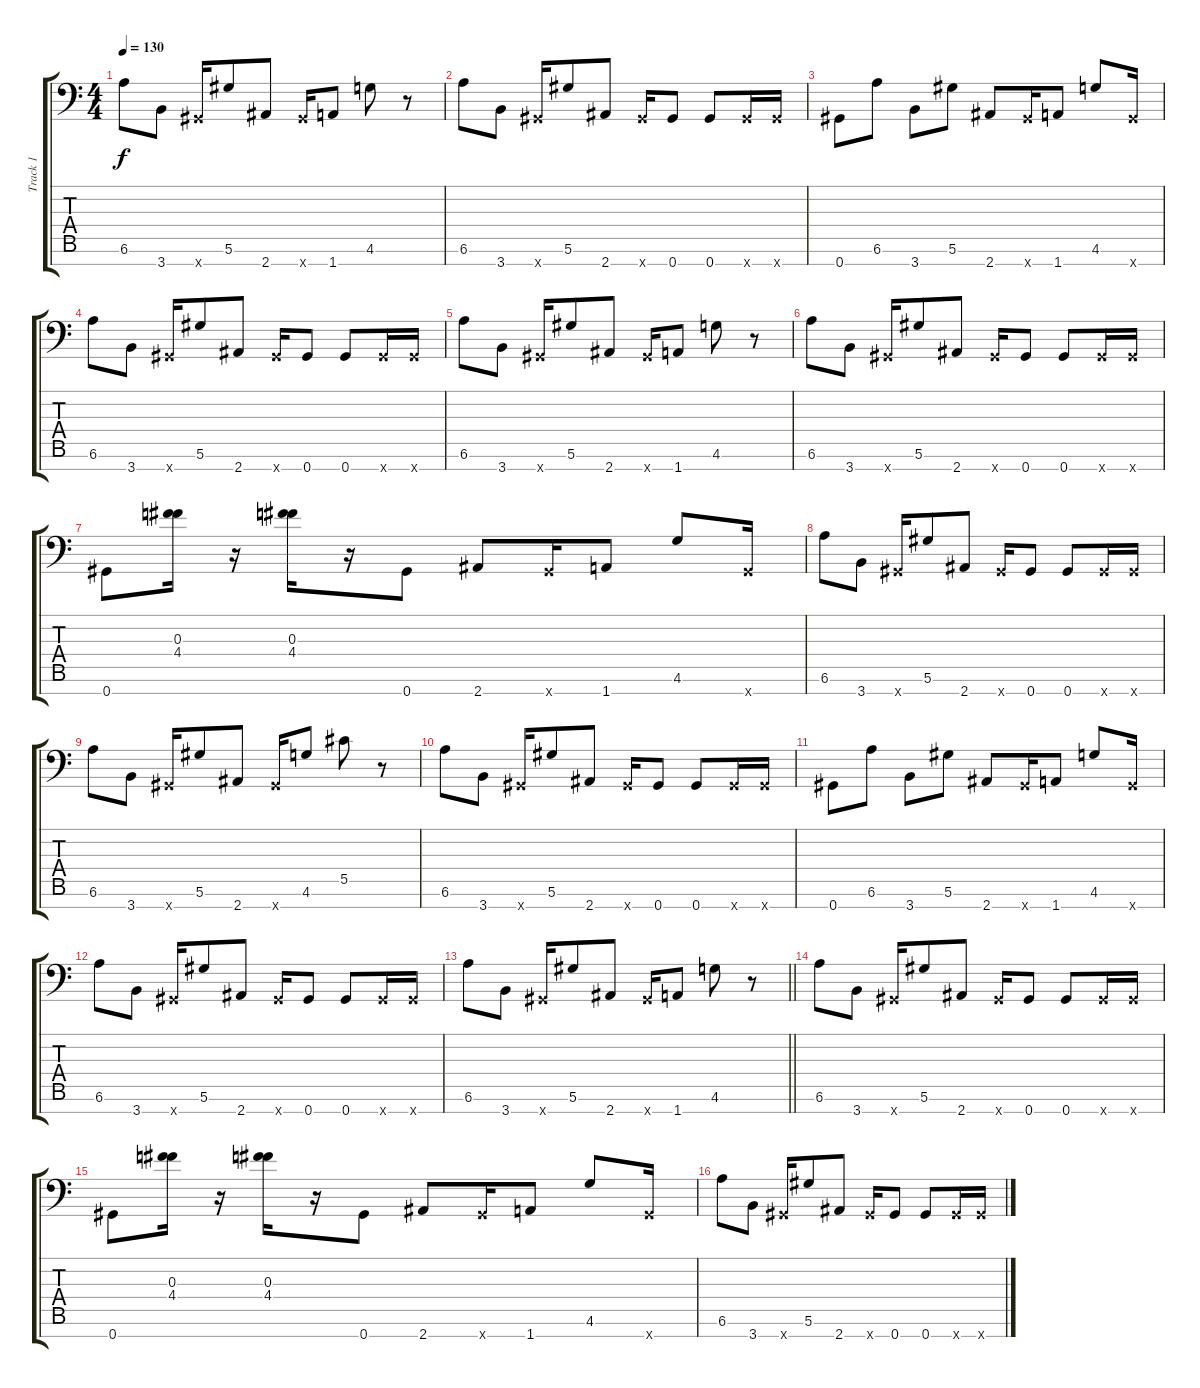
\track ("Track 1" "Track 1") {instrument distortionguitar}
\staff {score tabs}
\tuning (Eb4 Bb3 Gb3 Db3 Ab2 Eb2 Ab1) {hide}
\ts (4 4)
\tempo 130
\clef f4
\ks c
6.6.8{dy f} 3.7.8 0.7{x}.16 5.6.8 2.7.8 0.7{x}.16 1.7.8 4.6.8 r.8 |
6.6.8 3.7.8 0.7{x}.16 5.6.8 2.7.8 0.7{x}.16 0.7.8 0.7.8 0.7{x}.16 0.7{x}.16 |
0.7.8 6.6.8 3.7.8 5.6.8 2.7.8 0.7{x}.16 1.7.8 4.6.8 0.7{x}.16 |
6.6.8 3.7.8 0.7{x}.16 5.6.8 2.7.8 0.7{x}.16 0.7.8 0.7.8 0.7{x}.16 0.7{x}.16 |
6.6.8 3.7.8 0.7{x}.16 5.6.8 2.7.8 0.7{x}.16 1.7.8 4.6.8 r.8 |
6.6.8 3.7.8 0.7{x}.16 5.6.8 2.7.8 0.7{x}.16 0.7.8 0.7.8 0.7{x}.16 0.7{x}.16 |
0.7.8 (0.3 4.4).16 r.16 (0.3 4.4).16 r.16 0.7.8 2.7.8 0.7{x}.16 1.7.8 4.6.8 0.7{x}.16 |
6.6.8 3.7.8 0.7{x}.16 5.6.8 2.7.8 0.7{x}.16 0.7.8 0.7.8 0.7{x}.16 0.7{x}.16 |
6.6.8 3.7.8 0.7{x}.16 5.6.8 2.7.8 0.7{x}.16 4.6.8 5.5.8 r.8 |
6.6.8 3.7.8 0.7{x}.16 5.6.8 2.7.8 0.7{x}.16 0.7.8 0.7.8 0.7{x}.16 0.7{x}.16 |
0.7.8 6.6.8 3.7.8 5.6.8 2.7.8 0.7{x}.16 1.7.8 4.6.8 0.7{x}.16 |
6.6.8 3.7.8 0.7{x}.16 5.6.8 2.7.8 0.7{x}.16 0.7.8 0.7.8 0.7{x}.16 0.7{x}.16 |
\barLineRight lightlight
6.6.8 3.7.8 0.7{x}.16 5.6.8 2.7.8 0.7{x}.16 1.7.8 4.6.8 r.8 |
6.6.8 3.7.8 0.7{x}.16 5.6.8 2.7.8 0.7{x}.16 0.7.8 0.7.8 0.7{x}.16 0.7{x}.16 |
0.7.8 (0.3 4.4).16 r.16 (0.3 4.4).16 r.16 0.7.8 2.7.8 0.7{x}.16 1.7.8 4.6.8 0.7{x}.16 |
6.6.8 3.7.8 0.7{x}.16 5.6.8 2.7.8 0.7{x}.16 0.7.8 0.7.8 0.7{x}.16 0.7{x}.16
